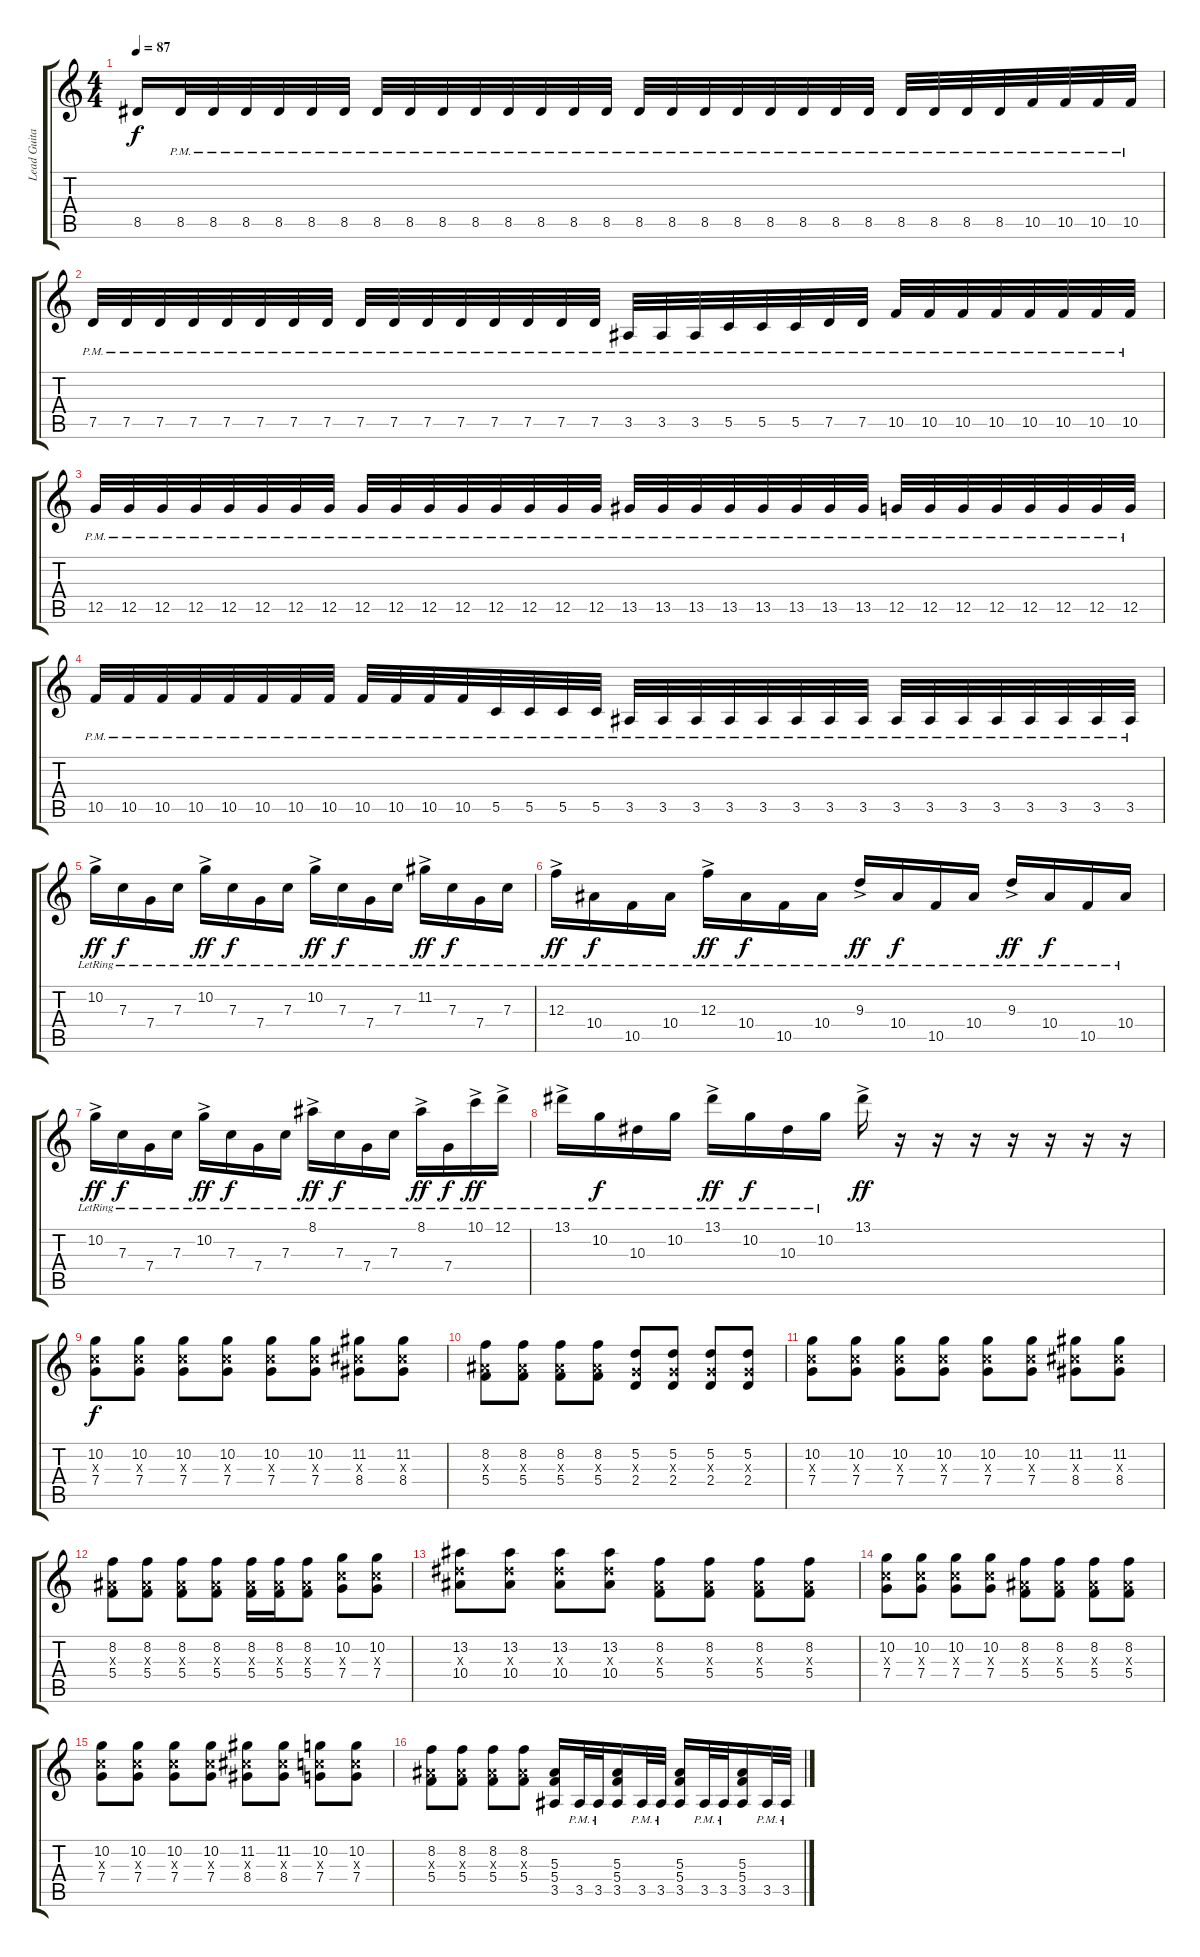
\track ("Lead Guitar" "Lead Guita") {instrument distortionguitar}
\staff {score tabs}
\tuning (D4 A3 F3 C3 G2 C2) {hide}
\ts (4 4)
\tempo 87
\clef g2
\ks c
8.5.16{dy f} 8.5{pm}.32 8.5{pm}.32 8.5{pm}.32 8.5{pm}.32 8.5{pm}.32 8.5{pm}.32 8.5{pm}.32 8.5{pm}.32 8.5{pm}.32 8.5{pm}.32 8.5{pm}.32 8.5{pm}.32 8.5{pm}.32 8.5{pm}.32 8.5{pm}.32 8.5{pm}.32 8.5{pm}.32 8.5{pm}.32 8.5{pm}.32 8.5{pm}.32 8.5{pm}.32 8.5{pm}.32 8.5{pm}.32 8.5{pm}.32 8.5{pm}.32 8.5{pm}.32 10.5{pm}.32 10.5{pm}.32 10.5{pm}.32 10.5{pm}.32 |
7.5{pm}.32 7.5{pm}.32 7.5{pm}.32 7.5{pm}.32 7.5{pm}.32 7.5{pm}.32 7.5{pm}.32 7.5{pm}.32 7.5{pm}.32 7.5{pm}.32 7.5{pm}.32 7.5{pm}.32 7.5{pm}.32 7.5{pm}.32 7.5{pm}.32 7.5{pm}.32 3.5{pm}.32 3.5{pm}.32 3.5{pm}.32 5.5{pm}.32 5.5{pm}.32 5.5{pm}.32 7.5{pm}.32 7.5{pm}.32 10.5{pm}.32 10.5{pm}.32 10.5{pm}.32 10.5{pm}.32 10.5{pm}.32 10.5{pm}.32 10.5{pm}.32 10.5{pm}.32 |
12.5{pm}.32 12.5{pm}.32 12.5{pm}.32 12.5{pm}.32 12.5{pm}.32 12.5{pm}.32 12.5{pm}.32 12.5{pm}.32 12.5{pm}.32 12.5{pm}.32 12.5{pm}.32 12.5{pm}.32 12.5{pm}.32 12.5{pm}.32 12.5{pm}.32 12.5{pm}.32 13.5{pm}.32 13.5{pm}.32 13.5{pm}.32 13.5{pm}.32 13.5{pm}.32 13.5{pm}.32 13.5{pm}.32 13.5{pm}.32 12.5{pm}.32 12.5{pm}.32 12.5{pm}.32 12.5{pm}.32 12.5{pm}.32 12.5{pm}.32 12.5{pm}.32 12.5{pm}.32 |
10.5{pm}.32 10.5{pm}.32 10.5{pm}.32 10.5{pm}.32 10.5{pm}.32 10.5{pm}.32 10.5{pm}.32 10.5{pm}.32 10.5{pm}.32 10.5{pm}.32 10.5{pm}.32 10.5{pm}.32 5.5{pm}.32 5.5{pm}.32 5.5{pm}.32 5.5{pm}.32 3.5{pm}.32 3.5{pm}.32 3.5{pm}.32 3.5{pm}.32 3.5{pm}.32 3.5{pm}.32 3.5{pm}.32 3.5{pm}.32 3.5{pm}.32 3.5{pm}.32 3.5{pm}.32 3.5{pm}.32 3.5{pm}.32 3.5{pm}.32 3.5{pm}.32 3.5{pm}.32 |
10.2{ac lr}.16{dy ff} 7.3{lr}.16{dy f} 7.4{lr}.16 7.3{lr}.16 10.2{ac lr}.16{dy ff} 7.3{lr}.16{dy f} 7.4{lr}.16 7.3{lr}.16 10.2{ac lr}.16{dy ff} 7.3{lr}.16{dy f} 7.4{lr}.16 7.3{lr}.16 11.2{ac lr}.16{dy ff} 7.3{lr}.16{dy f} 7.4{lr}.16 7.3{lr}.16 |
12.3{ac lr}.16{dy ff} 10.4{lr}.16{dy f} 10.5{lr}.16 10.4{lr}.16 12.3{ac lr}.16{dy ff} 10.4{lr}.16{dy f} 10.5{lr}.16 10.4{lr}.16 9.3{ac lr}.16{dy ff} 10.4{lr}.16{dy f} 10.5{lr}.16 10.4{lr}.16 9.3{ac lr}.16{dy ff} 10.4{lr}.16{dy f} 10.5{lr}.16 10.4{lr}.16 |
10.2{ac lr}.16{dy ff} 7.3{lr}.16{dy f} 7.4{lr}.16 7.3{lr}.16 10.2{ac lr}.16{dy ff} 7.3{lr}.16{dy f} 7.4{lr}.16 7.3{lr}.16 8.1{ac lr}.16{dy ff} 7.3{lr}.16{dy f} 7.4{lr}.16 7.3{lr}.16 8.1{ac lr}.16{dy ff} 7.4{lr}.16{dy f} 10.1{ac lr}.16{dy ff} 12.1{ac lr}.16 |
13.1{ac lr}.16 10.2{lr}.16{dy f} 10.3{lr}.16 10.2{lr}.16 13.1{ac lr}.16{dy ff} 10.2{lr}.16{dy f} 10.3{lr}.16 10.2{lr}.16 13.1{ac}.16{dy ff} r.16 r.16 r.16 r.16 r.16 r.16 r.16 |
(10.2 7.3{x} 7.4).8{dy f} (10.2 7.3{x} 7.4).8 (10.2 7.3{x} 7.4).8 (10.2 7.3{x} 7.4).8 (10.2 7.3{x} 7.4).8 (10.2 7.3{x} 7.4).8 (11.2 8.3{x} 8.4).8 (11.2 8.3{x} 8.4).8 |
(8.2 5.3{x} 5.4).8 (8.2 5.3{x} 5.4).8 (8.2 5.3{x} 5.4).8 (8.2 5.3{x} 5.4).8 (5.2 2.3{x} 2.4).8 (5.2 2.3{x} 2.4).8 (5.2 2.3{x} 2.4).8 (5.2 2.3{x} 2.4).8 |
(10.2 7.3{x} 7.4).8 (10.2 7.3{x} 7.4).8 (10.2 7.3{x} 7.4).8 (10.2 7.3{x} 7.4).8 (10.2 7.3{x} 7.4).8 (10.2 7.3{x} 7.4).8 (11.2 8.3{x} 8.4).8 (11.2 8.3{x} 8.4).8 |
(8.2 5.3{x} 5.4).8 (8.2 5.3{x} 5.4).8 (8.2 5.3{x} 5.4).8 (8.2 5.3{x} 5.4).8 (8.2 5.3{x} 5.4).16 (8.2 5.3{x} 5.4).16 (8.2 5.3{x} 5.4).8 (10.2 7.3{x} 7.4).8 (10.2 7.3{x} 7.4).8 |
(13.2 10.3{x} 10.4).8 (13.2 10.3{x} 10.4).8 (13.2 10.3{x} 10.4).8 (13.2 10.3{x} 10.4).8 (8.2 5.3{x} 5.4).8 (8.2 5.3{x} 5.4).8 (8.2 5.3{x} 5.4).8 (8.2 5.3{x} 5.4).8 |
(10.2 7.3{x} 7.4).8 (10.2 7.3{x} 7.4).8 (10.2 7.3{x} 7.4).8 (10.2 7.3{x} 7.4).8 (8.2 5.3{x} 5.4).8 (8.2 5.3{x} 5.4).8 (8.2 5.3{x} 5.4).8 (8.2 5.3{x} 5.4).8 |
(10.2 7.3{x} 7.4).8 (10.2 7.3{x} 7.4).8 (10.2 7.3{x} 7.4).8 (10.2 7.3{x} 7.4).8 (11.2 8.3{x} 8.4).8 (11.2 8.3{x} 8.4).8 (10.2 7.3{x} 7.4).8 (10.2 7.3{x} 7.4).8 |
(8.2 5.3{x} 5.4).8 (8.2 5.3{x} 5.4).8 (8.2 5.3{x} 5.4).8 (8.2 5.3{x} 5.4).8 (5.3 5.4 3.5).16 3.5{pm}.32 3.5{pm}.32 (5.3 5.4 3.5).16 3.5{pm}.32 3.5{pm}.32 (5.3 5.4 3.5).16 3.5{pm}.32 3.5{pm}.32 (5.3 5.4 3.5).16 3.5{pm}.32 3.5{pm}.32
